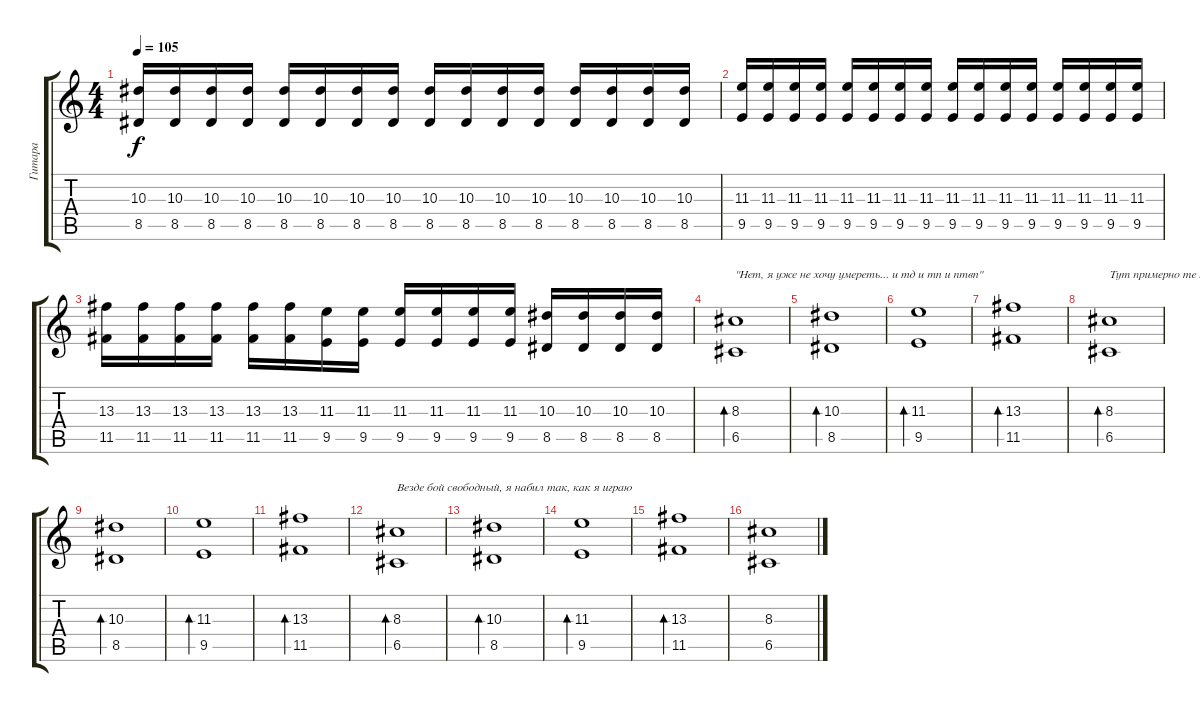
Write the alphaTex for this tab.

\track ("Гитара" "Гитара") {instrument acousticguitarsteel}
\staff {score tabs}
\tuning (D4 A3 F3 C3 G2 C2) {hide}
\ts (4 4)
\tempo 105
\clef g2
\ks c
(10.3 8.5).16{dy f} (10.3 8.5).16 (10.3 8.5).16 (10.3 8.5).16 (10.3 8.5).16 (10.3 8.5).16 (10.3 8.5).16 (10.3 8.5).16 (10.3 8.5).16 (10.3 8.5).16 (10.3 8.5).16 (10.3 8.5).16 (10.3 8.5).16 (10.3 8.5).16 (10.3 8.5).16 (10.3 8.5).16 |
(11.3 9.5).16 (11.3 9.5).16 (11.3 9.5).16 (11.3 9.5).16 (11.3 9.5).16 (11.3 9.5).16 (11.3 9.5).16 (11.3 9.5).16 (11.3 9.5).16 (11.3 9.5).16 (11.3 9.5).16 (11.3 9.5).16 (11.3 9.5).16 (11.3 9.5).16 (11.3 9.5).16 (11.3 9.5).16 |
(13.3 11.5).16 (13.3 11.5).16 (13.3 11.5).16 (13.3 11.5).16 (13.3 11.5).16 (13.3 11.5).16 (11.3 9.5).16 (11.3 9.5).16 (11.3 9.5).16 (11.3 9.5).16 (11.3 9.5).16 (11.3 9.5).16 (10.3 8.5).16 (10.3 8.5).16 (10.3 8.5).16 (10.3 8.5).16 |
(8.3 6.5).1{bd 480 txt "\"Нет, я уже не хочу умереть... и тд и тп и птвп\""} |
(10.3 8.5).1{bd 480} |
(11.3 9.5).1{bd 480} |
(13.3 11.5).1{bd 480} |
(8.3 6.5).1{bd 480 txt "Тут примерно те же аккорды и свободный перебор"} |
(10.3 8.5).1{bd 480} |
(11.3 9.5).1{bd 480} |
(13.3 11.5).1{bd 480} |
(8.3 6.5).1{bd 480 txt "Везде бой свободный, я набил так, как я играю"} |
(10.3 8.5).1{bd 480} |
(11.3 9.5).1{bd 480} |
(13.3 11.5).1{bd 480} |
(8.3 6.5).1
